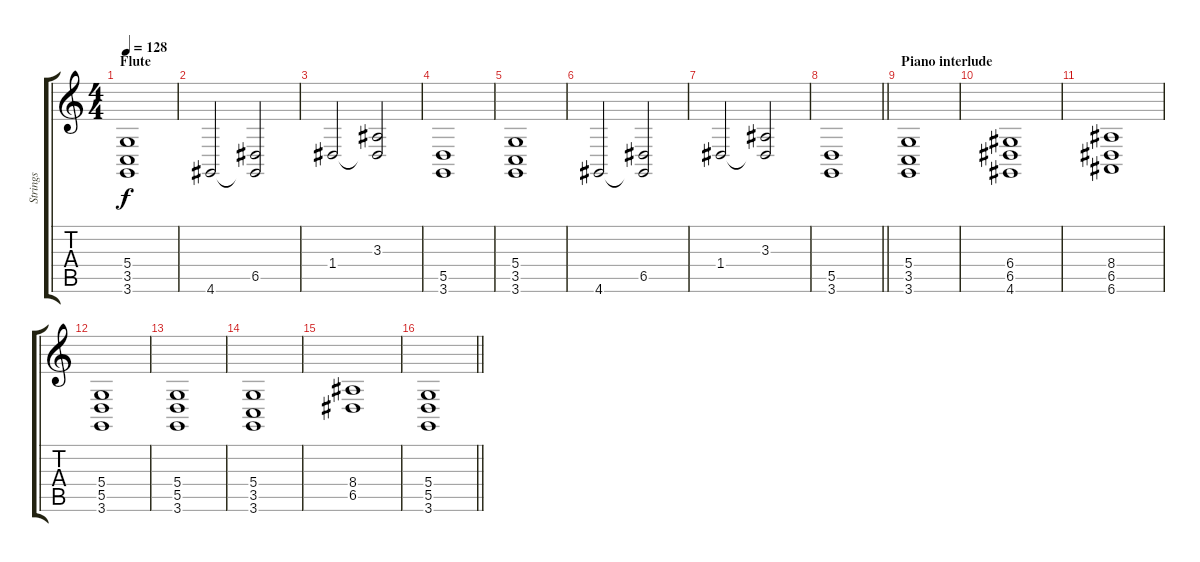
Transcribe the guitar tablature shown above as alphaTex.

\track ("Strings" "Strings") {instrument stringensemble1}
\staff {score tabs}
\tuning (E4 B3 G3 D3 A2 E2) {hide}
\ts (4 4)
\section ("" "Flute")
\tempo 128
\clef g2
\ks c
(5.4 3.5 3.6).1{dy f} |
4.6.2 (6.5 4.6{t}).2 |
1.4.2 (3.3 1.4{t}).2 |
(5.5 3.6).1 |
(5.4 3.5 3.6).1 |
4.6.2 (6.5 4.6{t}).2 |
1.4.2 (3.3 1.4{t}).2 |
\barLineRight lightlight
(5.5 3.6).1 |
\section ("" "Piano interlude")
(5.4 3.5 3.6).1 |
(6.4 6.5 4.6).1 |
(8.4 6.5 6.6).1 |
(5.4 5.5 3.6).1 |
(5.4 5.5 3.6).1 |
(5.4 3.5 3.6).1 |
(8.4 6.5).1 |
\barLineRight lightlight
(5.4 5.5 3.6).1
